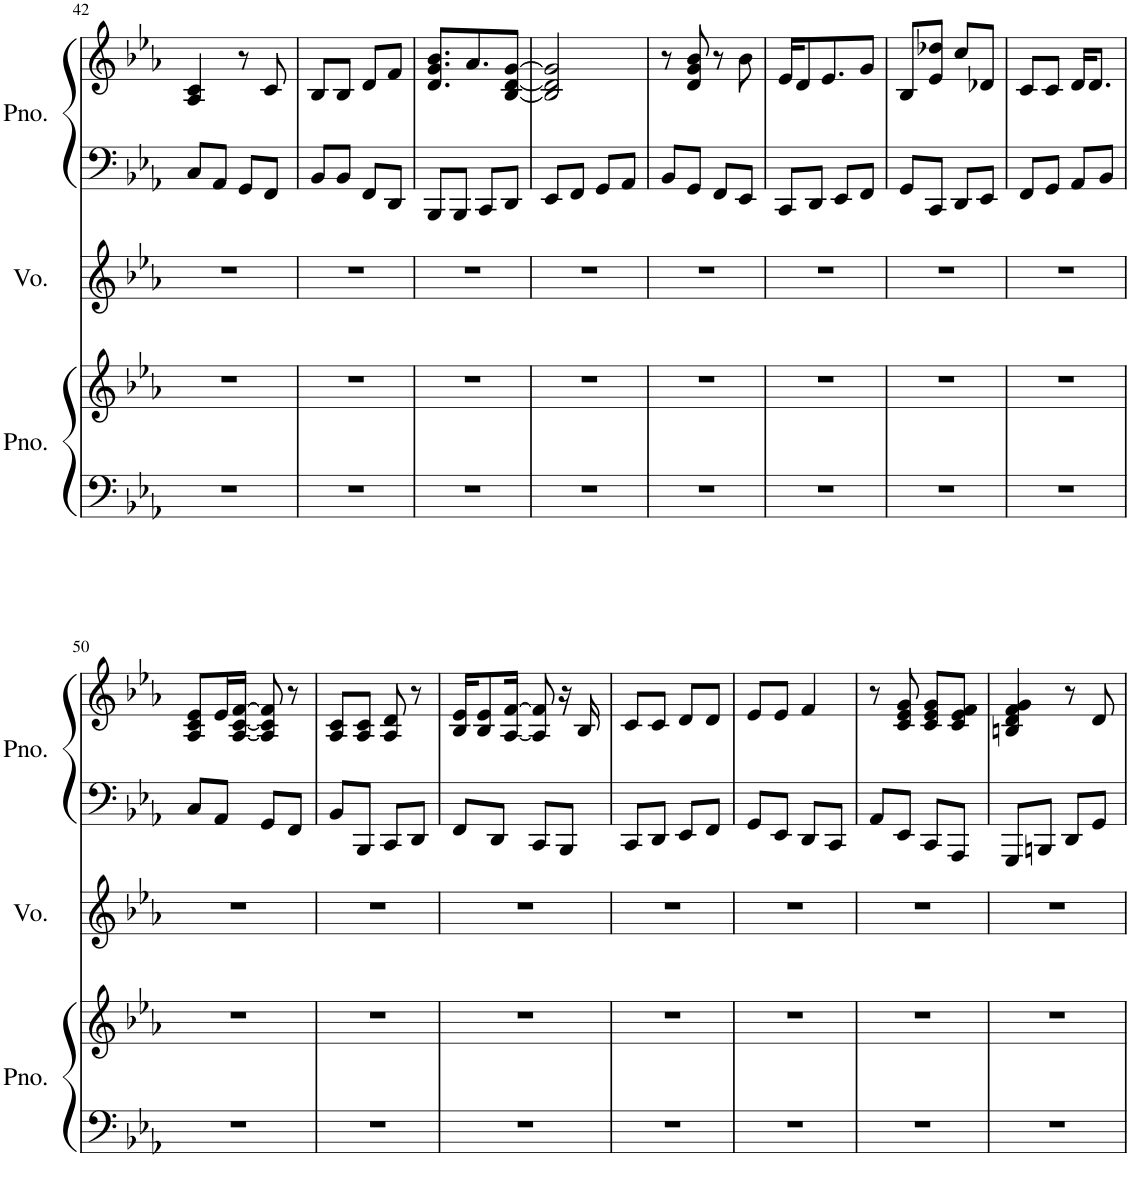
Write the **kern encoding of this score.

**kern	**kern	**kern	**kern	**kern
*part3	*part3	*part2	*part1	*part1
*staff5	*staff4	*staff3	*staff2	*staff1
*I"Grand Piano	*	*I"Voice	*I"Piano	*
*I'Pno.	*	*I'Vo.	*I'Pno.	*
!!LO:PB:g=z
*clefF4	*clefG2	*clefG2	*clefF4	*clefG2
*k[b-e-a-]	*k[b-e-a-]	*k[b-e-a-]	*k[b-e-a-]	*k[b-e-a-]
*M2/4	*M2/4	*M2/4	*M2/4	*M2/4
=42	=42	=42	=42	=42
2r	2r	2r	8C/L	4A-/ 4c/
.	.	.	8AA-/J	.
.	.	.	8GG/L	8r
.	.	.	8FF/J	8c/
=43	=43	=43	=43	=43
2r	2r	2r	8BB-/L	8B-/L
.	.	.	8BB-/J	8B-/J
.	.	.	8FF/L	8d/L
.	.	.	8DD/J	8f/J
=44	=44	=44	=44	=44
2r	2r	2r	8BBB-/L	8.d/ 8.g/ 8.b-/L
.	.	.	8BBB-/J	.
.	.	.	.	8.a-/
.	.	.	8CC/L	.
.	.	.	8DD/J	[8B-/ [8d/ [8g/J
=45	=45	=45	=45	=45
2r	2r	2r	8EE-/L	2B-/] 2d/] 2g/]
.	.	.	8FF/J	.
.	.	.	8GG/L	.
.	.	.	8AA-/J	.
=46	=46	=46	=46	=46
2r	2r	2r	8BB-/L	8r
.	.	.	8GG/J	8d/ 8g/ 8b-/
.	.	.	8FF/L	8r
.	.	.	8EE-/J	8b-\
=47	=47	=47	=47	=47
2r	2r	2r	8CC/L	16e-/KL
.	.	.	.	8d/
.	.	.	8DD/J	.
.	.	.	.	8.e-/
.	.	.	8EE-/L	.
.	.	.	8FF/J	8g/J
=48	=48	=48	=48	=48
2r	2r	2r	8GG/L	8B-/L
.	.	.	8CC/J	8e-/ 8dd-X/J
.	.	.	8DD/L	8cc/L
.	.	.	8EE-/J	8d-X/J
=49	=49	=49	=49	=49
2r	2r	2r	8FF/L	8c/L
.	.	.	8GG/J	8c/J
.	.	.	8AA-/L	16d/KL
.	.	.	.	8.d/J
.	.	.	8BB-/J	.
!!LO:LB:g=z
=50	=50	=50	=50	=50
2r	2r	2r	8C/L	8A-/ 8c/ 8e-/L
.	.	.	8AA-/J	16e-/L
.	.	.	.	[16A-/ [16c/ [16f/JJ
.	.	.	8GG/L	8A-/] 8c/] 8f/]
.	.	.	8FF/J	8r
=51	=51	=51	=51	=51
2r	2r	2r	8BB-/L	8A-/ 8c/L
.	.	.	8BBB-/J	8A-/ 8c/J
.	.	.	8CC/L	8A-/ 8d/
.	.	.	8DD/J	8r
=52	=52	=52	=52	=52
2r	2r	2r	8FF/L	16B-/ 16e-/KL
.	.	.	.	8B-/ 8e-/
.	.	.	8DD/J	.
.	.	.	.	[16A-/ [16f/Jk
.	.	.	8CC/L	8A-/] 8f/]
.	.	.	8BBB-/J	16r
.	.	.	.	16B-/
=53	=53	=53	=53	=53
2r	2r	2r	8CC/L	8c/L
.	.	.	8DD/J	8c/J
.	.	.	8EE-/L	8d/L
.	.	.	8FF/J	8d/J
=54	=54	=54	=54	=54
2r	2r	2r	8GG/L	8e-/L
.	.	.	8EE-/J	8e-/J
.	.	.	8DD/L	4f/
.	.	.	8CC/J	.
=55	=55	=55	=55	=55
2r	2r	2r	8AA-/L	8r
.	.	.	8EE-/J	8c/ 8e-/ 8g/
.	.	.	8CC/L	8c/ 8e-/ 8g/L
.	.	.	8AAA-/J	8c/ 8e-/ 8f/J
=56	=56	=56	=56	=56
2r	2r	2r	8GGG/L	4Bn/ 4d/ 4f/ 4g/
.	.	.	8BBBn/J	.
.	.	.	8DD/L	8r
.	.	.	8GG/J	8d/
=	=	=	=	=
*-	*-	*-	*-	*-
